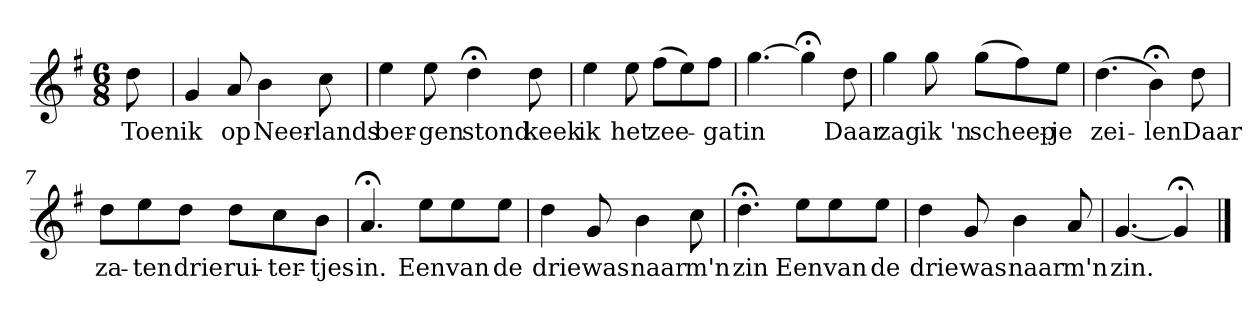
**kern	**text
*part1	*part1
*staff1	*staff1
*k[f#]	*
*G:	*
*M6/8	*
*MM120	*
=	=
8dd	Toen
=1	=1
4g	ik
8a	op
4b	Neer-
8cc	-lands
=2	=2
4ee	ber-
8ee	-gen
4dd;<	stond
8dd	keek
=3	=3
4ee	ik
8ee	het
(8ff#L	zee-
8ee)	.
8ff#J	-gat
=4	=4
[4.gg	in
4gg;<]	.
8dd	Daar
=5	=5
4gg	zag
8gg	ik 'n
(8ggL	scheep-
8ff#)	.
8eeJ	-je
=6	=6
(4.dd	zei-
4b;<)	-len
8dd	Daar
=7	=7
8ddL	za-
8ee	-ten
8ddJ	drie
8ddL	rui-
8cc	-ter-
8bJ	-tjes
=8	=8
4.a;<	in.
8eeL	Een
8ee	van
8eeJ	de
=9	=9
4dd	drie
8g	was
4b	naar
8cc	m'n
=10	=10
4.dd;<	zin
8eeL	Een
8ee	van
8eeJ	de
=11	=11
4dd	drie
8g	was
4b	naar
8a	m'n
=12	=12
[4.g	zin.
4g;<]	.
==	==
*-	*-
